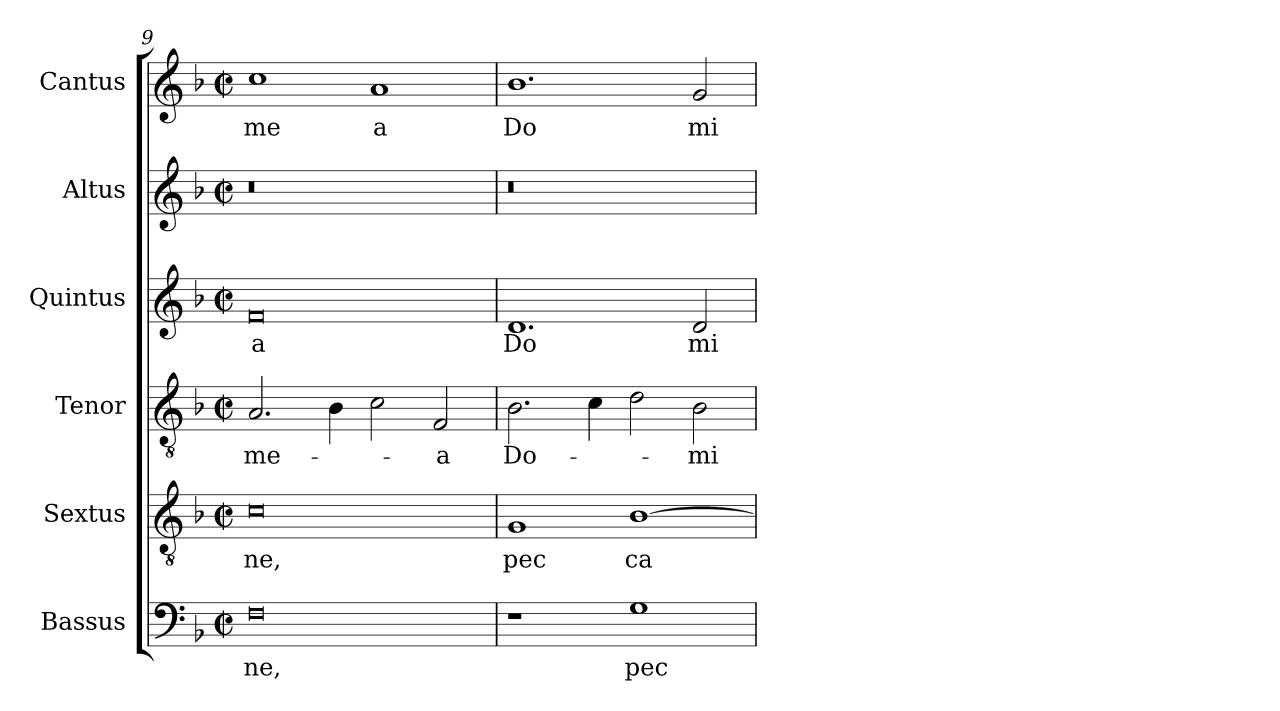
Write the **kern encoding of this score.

**kern	**text	**kern	**text	**kern	**text	**kern	**text	**kern	**kern	**text
*part6	*part6	*part5	*part5	*part4	*part4	*part3	*part3	*part2	*part1	*part1
*staff6	*staff6	*staff5	*staff5	*staff4	*staff4	*staff3	*staff3	*staff2	*staff1	*staff1
*I"Bassus	*	*I"Sextus	*	*I"Tenor	*	*I"Quintus	*	*I"Altus	*I"Cantus	*
*clefF4	*	*clefGv2	*	*clefGv2	*	*clefG2	*	*clefG2	*clefG2	*
*k[b-]	*	*k[b-]	*	*k[b-]	*	*k[b-]	*	*k[b-]	*k[b-]	*
*F:	*	*F:	*	*F:	*	*F:	*	*F:	*F:	*
*M2/2	*	*M2/2	*	*M2/2	*	*M2/2	*	*M2/2	*M2/2	*
*met(c|)	*	*met(c|)	*	*met(c|)	*	*met(c|)	*	*met(c|)	*met(c|)	*
=9	=9	=9	=9	=9	=9	=9	=9	=9	=9	=9
!	!LO:LY:b:cj	!	!LO:LY:b:cj	!	!LO:LY:b	!	!LO:LY:b:cj	!	!	!LO:LY:b:cj
0F	-ne,	0c	ne,	2.A/	me-	0f	a	0r	1cc	me
.	.	.	.	4B-\	.	.	.	.	.	.
!	!	!	!	!	!	!	!	!	!	!LO:LY:b:cj
.	.	.	.	2c\	.	.	.	.	1a	a
!	!	!	!	!	!LO:LY:b:cj	!	!	!	!	!
.	.	.	.	2F/	-a	.	.	.	.	.
=10	=10	=10	=10	=10	=10	=10	=10	=10	=10	=10
!	!	!	!LO:LY:b:cj	!	!LO:LY:b	!	!LO:LY:b:cj	!	!	!LO:LY:b:cj
1r	.	1G	pec	2.B-\	Do-	1.d	Do	0r	1.b-	Do
.	.	.	.	4c\	.	.	.	.	.	.
!	!LO:LY:b:cj	!	!LO:LY:b:cj	!	!	!	!	!	!	!
1G	pec-	[>1B-	ca	2d\	.	.	.	.	.	.
!	!	!	!	!	!LO:LY:b:cj	!	!LO:LY:b:cj	!	!	!LO:LY:b:cj
.	.	.	.	2B-\	-mi-	2d/	mi	.	2g/	mi
=	=	=	=	=	=	=	=	=	=	=
*-	*-	*-	*-	*-	*-	*-	*-	*-	*-	*-
